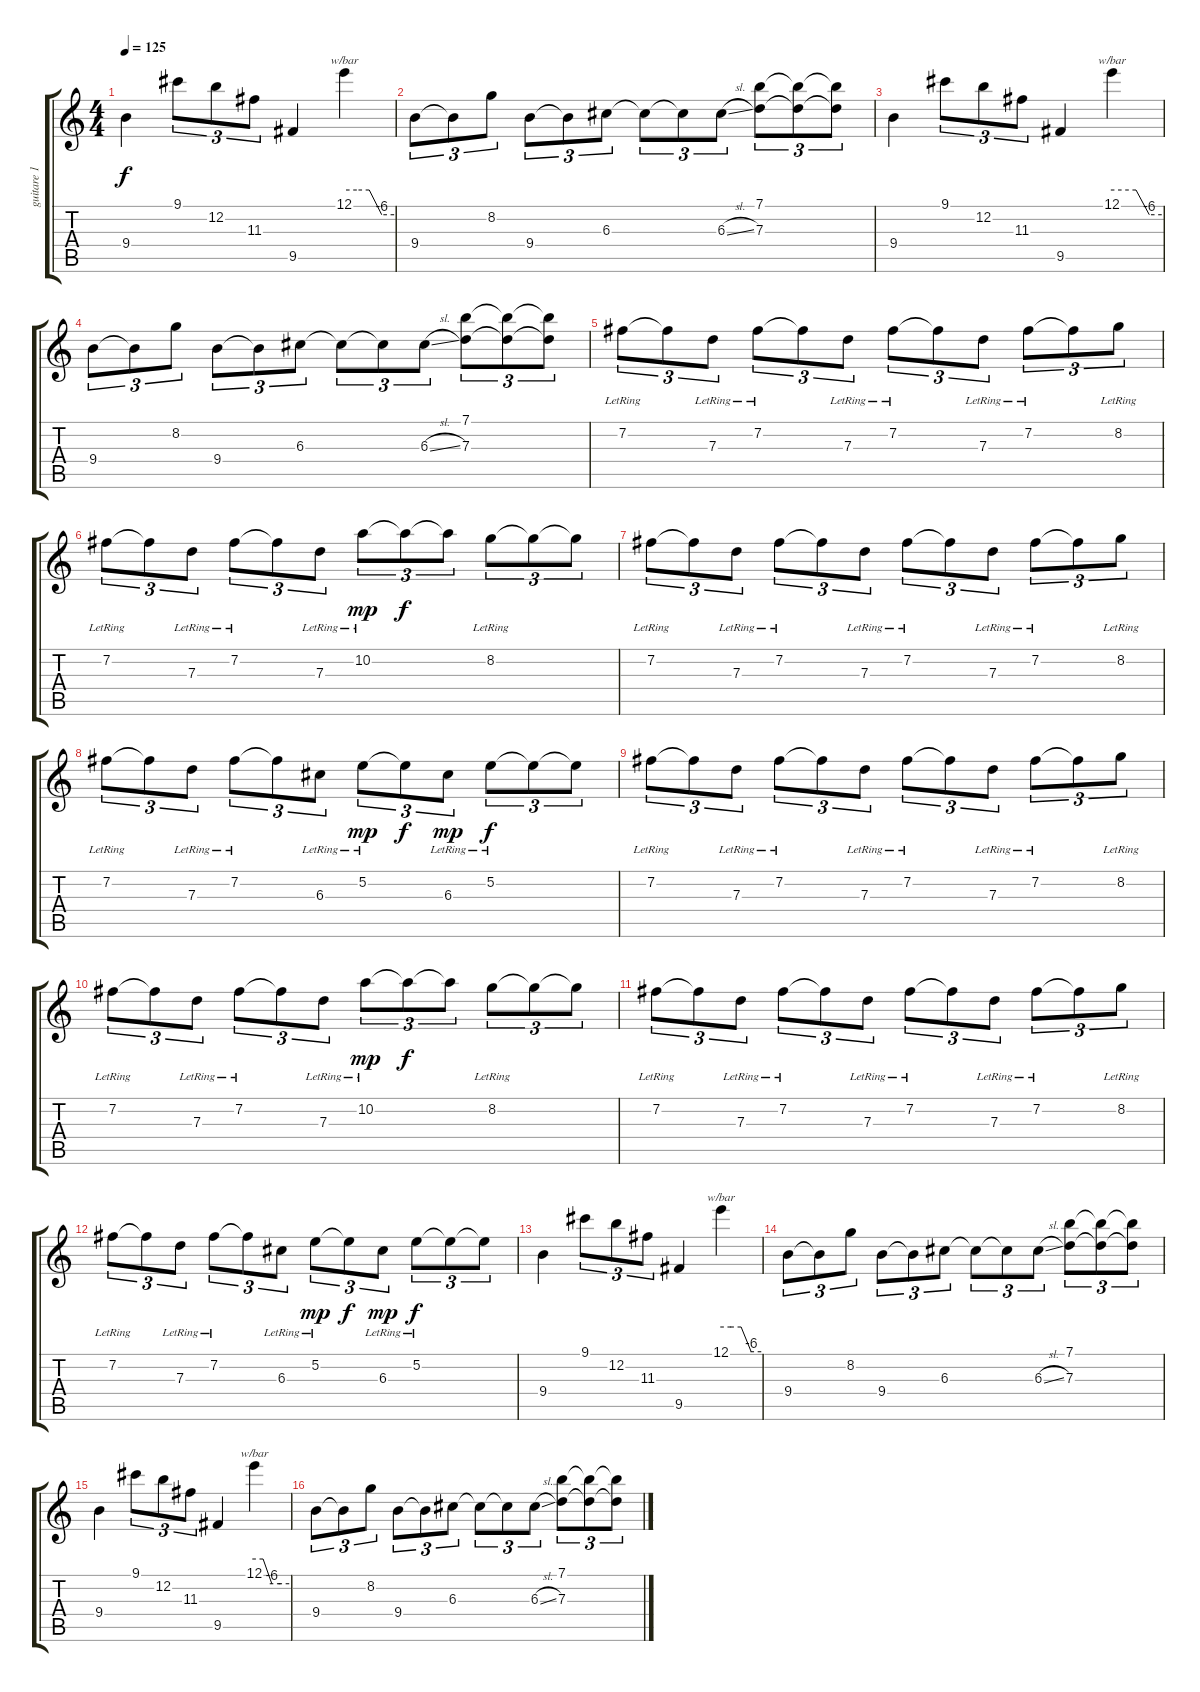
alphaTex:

\track ("guitare 1" "guitare 1") {instrument electricguitarclean}
\staff {score tabs}
\tuning (E4 B3 G3 D3 A2 E2) {hide}
\ts (4 4)
\tempo 125
\clef g2
\ks c
9.4.4{dy f} 9.1.8{tu (3 2)} 12.2.8{tu (3 2)} 11.3.8{tu (3 2)} 9.5.4 12.1.4{tbe (custom default 0 0 15 0 30 0 45 -24 60 -24)} |
9.4.8{tu (3 2)} 9.4{t}.8{tu (3 2)} 8.2.8{tu (3 2)} 9.4.8{tu (3 2)} 9.4{t}.8{tu (3 2)} 6.3.8{tu (3 2)} 6.3{t}.8{tu (3 2)} 6.3{t}.8{tu (3 2)} 6.3{sl}.8{tu (3 2)} (7.1 7.3).8{tu (3 2)} (7.1{t} 7.3{t}).8{tu (3 2)} (7.1{t} 7.3{t}).8{tu (3 2)} |
9.4.4 9.1.8{tu (3 2)} 12.2.8{tu (3 2)} 11.3.8{tu (3 2)} 9.5.4 12.1.4{tbe (custom default 0 0 29 0 45 -24 60 -24)} |
9.4.8{tu (3 2)} 9.4{t}.8{tu (3 2)} 8.2.8{tu (3 2)} 9.4.8{tu (3 2)} 9.4{t}.8{tu (3 2)} 6.3.8{tu (3 2)} 6.3{t}.8{tu (3 2)} 6.3{t}.8{tu (3 2)} 6.3{sl}.8{tu (3 2)} (7.1 7.3).8{tu (3 2)} (7.1{t} 7.3{t}).8{tu (3 2)} (7.1{t} 7.3{t}).8{tu (3 2)} |
7.2{lr}.8{tu (3 2)} 7.2{t}.8{tu (3 2)} 7.3{lr}.8{tu (3 2)} 7.2{lr}.8{tu (3 2)} 7.2{t}.8{tu (3 2)} 7.3{lr}.8{tu (3 2)} 7.2{lr}.8{tu (3 2)} 7.2{t}.8{tu (3 2)} 7.3{lr}.8{tu (3 2)} 7.2{lr}.8{tu (3 2)} 7.2{t}.8{tu (3 2)} 8.2{lr}.8{tu (3 2)} |
7.2{lr}.8{tu (3 2)} 7.2{t}.8{tu (3 2)} 7.3{lr}.8{tu (3 2)} 7.2{lr}.8{tu (3 2)} 7.2{t}.8{tu (3 2)} 7.3{lr}.8{tu (3 2)} 10.2{lr}.8{tu (3 2) dy mp} 10.2{t}.8{tu (3 2) dy f} 10.2{t}.8{tu (3 2)} 8.2{lr}.8{tu (3 2)} 8.2{t}.8{tu (3 2)} 8.2{t}.8{tu (3 2)} |
7.2{lr}.8{tu (3 2)} 7.2{t}.8{tu (3 2)} 7.3{lr}.8{tu (3 2)} 7.2{lr}.8{tu (3 2)} 7.2{t}.8{tu (3 2)} 7.3{lr}.8{tu (3 2)} 7.2{lr}.8{tu (3 2)} 7.2{t}.8{tu (3 2)} 7.3{lr}.8{tu (3 2)} 7.2{lr}.8{tu (3 2)} 7.2{t}.8{tu (3 2)} 8.2{lr}.8{tu (3 2)} |
7.2{lr}.8{tu (3 2)} 7.2{t}.8{tu (3 2)} 7.3{lr}.8{tu (3 2)} 7.2{lr}.8{tu (3 2)} 7.2{t}.8{tu (3 2)} 6.3{lr}.8{tu (3 2)} 5.2{lr}.8{tu (3 2) dy mp} 5.2{t}.8{tu (3 2) dy f} 6.3{lr}.8{tu (3 2) dy mp} 5.2{lr}.8{tu (3 2) dy f} 5.2{t}.8{tu (3 2)} 5.2{t}.8{tu (3 2)} |
7.2{lr}.8{tu (3 2)} 7.2{t}.8{tu (3 2)} 7.3{lr}.8{tu (3 2)} 7.2{lr}.8{tu (3 2)} 7.2{t}.8{tu (3 2)} 7.3{lr}.8{tu (3 2)} 7.2{lr}.8{tu (3 2)} 7.2{t}.8{tu (3 2)} 7.3{lr}.8{tu (3 2)} 7.2{lr}.8{tu (3 2)} 7.2{t}.8{tu (3 2)} 8.2{lr}.8{tu (3 2)} |
7.2{lr}.8{tu (3 2)} 7.2{t}.8{tu (3 2)} 7.3{lr}.8{tu (3 2)} 7.2{lr}.8{tu (3 2)} 7.2{t}.8{tu (3 2)} 7.3{lr}.8{tu (3 2)} 10.2{lr}.8{tu (3 2) dy mp} 10.2{t}.8{tu (3 2) dy f} 10.2{t}.8{tu (3 2)} 8.2{lr}.8{tu (3 2)} 8.2{t}.8{tu (3 2)} 8.2{t}.8{tu (3 2)} |
7.2{lr}.8{tu (3 2)} 7.2{t}.8{tu (3 2)} 7.3{lr}.8{tu (3 2)} 7.2{lr}.8{tu (3 2)} 7.2{t}.8{tu (3 2)} 7.3{lr}.8{tu (3 2)} 7.2{lr}.8{tu (3 2)} 7.2{t}.8{tu (3 2)} 7.3{lr}.8{tu (3 2)} 7.2{lr}.8{tu (3 2)} 7.2{t}.8{tu (3 2)} 8.2{lr}.8{tu (3 2)} |
7.2{lr}.8{tu (3 2)} 7.2{t}.8{tu (3 2)} 7.3{lr}.8{tu (3 2)} 7.2{lr}.8{tu (3 2)} 7.2{t}.8{tu (3 2)} 6.3{lr}.8{tu (3 2)} 5.2{lr}.8{tu (3 2) dy mp} 5.2{t}.8{tu (3 2) dy f} 6.3{lr}.8{tu (3 2) dy mp} 5.2{lr}.8{tu (3 2) dy f} 5.2{t}.8{tu (3 2)} 5.2{t}.8{tu (3 2)} |
9.4.4 9.1.8{tu (3 2)} 12.2.8{tu (3 2)} 11.3.8{tu (3 2)} 9.5.4 12.1.4{tbe (custom default 0 0 15 0 30 0 45 -24 60 -24)} |
9.4.8{tu (3 2)} 9.4{t}.8{tu (3 2)} 8.2.8{tu (3 2)} 9.4.8{tu (3 2)} 9.4{t}.8{tu (3 2)} 6.3.8{tu (3 2)} 6.3{t}.8{tu (3 2)} 6.3{t}.8{tu (3 2)} 6.3{sl}.8{tu (3 2)} (7.1 7.3).8{tu (3 2)} (7.1{t} 7.3{t}).8{tu (3 2)} (7.1{t} 7.3{t}).8{tu (3 2)} |
9.4.4 9.1.8{tu (3 2)} 12.2.8{tu (3 2)} 11.3.8{tu (3 2)} 9.5.4 12.1.4{tbe (custom default 0 0 15 0 30 -24 45 -24 60 -24)} |
9.4.8{tu (3 2)} 9.4{t}.8{tu (3 2)} 8.2.8{tu (3 2)} 9.4.8{tu (3 2)} 9.4{t}.8{tu (3 2)} 6.3.8{tu (3 2)} 6.3{t}.8{tu (3 2)} 6.3{t}.8{tu (3 2)} 6.3{sl}.8{tu (3 2)} (7.1 7.3).8{tu (3 2)} (7.1{t} 7.3{t}).8{tu (3 2)} (7.1{t} 7.3{t}).8{tu (3 2)}
